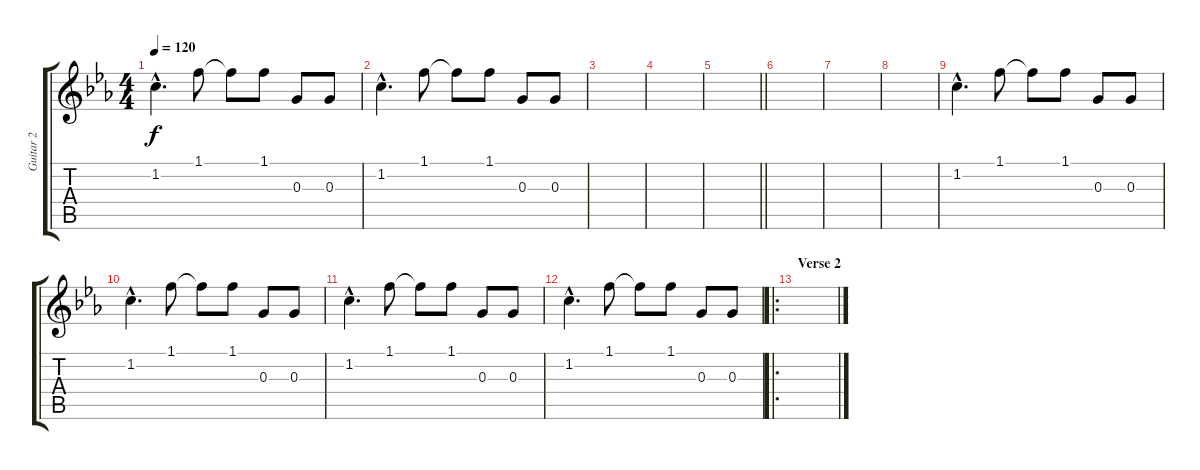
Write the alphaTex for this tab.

\track ("Guitar 2" "Guitar 2") {instrument overdrivenguitar}
\staff {score tabs}
\tuning (E4 B3 G3 D3 A2 E2) {hide}
\ts (4 4)
\tempo 120
\clef g2
\ks eb
1.2{hac}.4{d dy f} 1.1.8 1.1{t}.8 1.1.8 0.3.8 0.3.8 |
1.2{hac}.4{d} 1.1.8 1.1{t}.8 1.1.8 0.3.8 0.3.8 |
|
|
\barLineRight lightlight
|
|
|
|
1.2{hac}.4{d} 1.1.8 1.1{t}.8 1.1.8 0.3.8 0.3.8 |
1.2{hac}.4{d} 1.1.8 1.1{t}.8 1.1.8 0.3.8 0.3.8 |
1.2{hac}.4{d} 1.1.8 1.1{t}.8 1.1.8 0.3.8 0.3.8 |
1.2{hac}.4{d} 1.1.8 1.1{t}.8 1.1.8 0.3.8 0.3.8 |
\ro
\section ("" "Verse 2")
